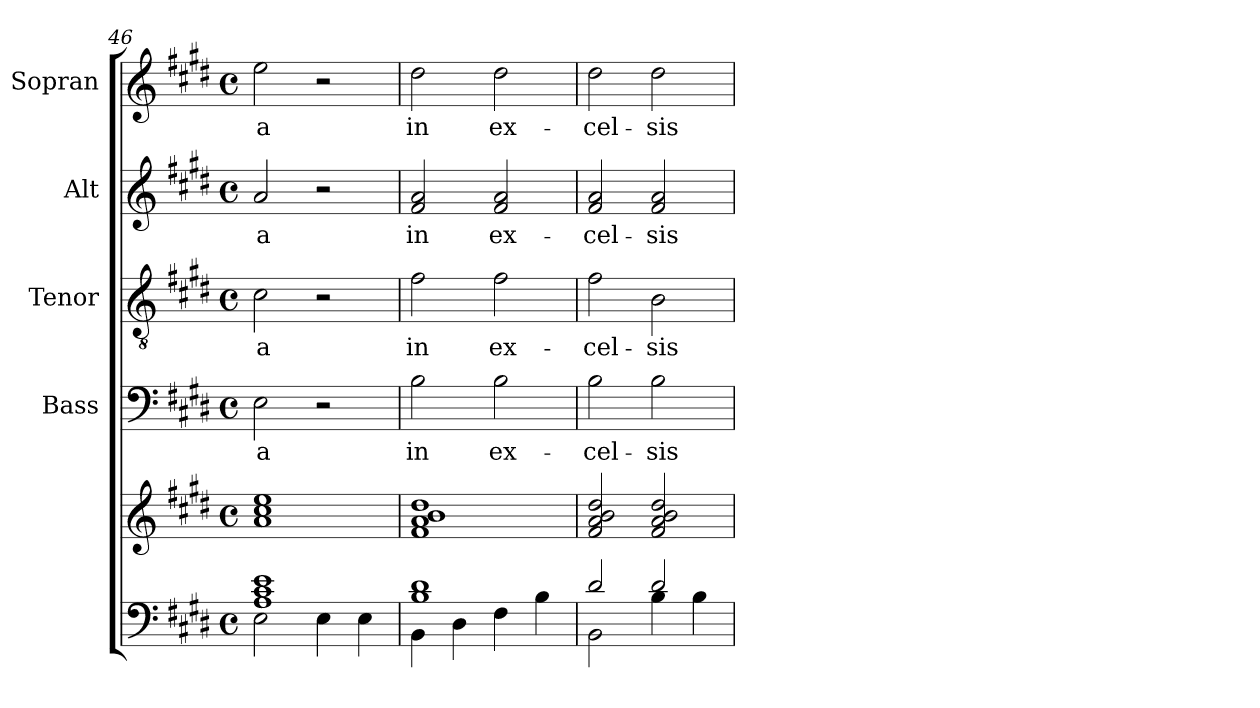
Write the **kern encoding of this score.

**kern	**kern	**kern	**text	**kern	**text	**kern	**text	**kern	**text
*part5	*part5	*part4	*part4	*part3	*part3	*part2	*part2	*part1	*part1
*staff6	*staff5	*staff4	*staff4	*staff3	*staff3	*staff2	*staff2	*staff1	*staff1
*	*	*I"Bass	*	*I"Tenor	*	*I"Alt	*	*I"Sopran	*
*	*	*I'B.	*	*I'T.	*	*I'A.	*	*I'S.	*
*clefF4	*clefG2	*clefF4	*	*clefGv2	*	*clefG2	*	*clefG2	*
*k[f#c#g#d#]	*k[f#c#g#d#]	*k[f#c#g#d#]	*	*k[f#c#g#d#]	*	*k[f#c#g#d#]	*	*k[f#c#g#d#]	*
*E:	*E:	*E:	*	*E:	*	*E:	*	*E:	*
*M4/4	*M4/4	*M4/4	*	*M4/4	*	*M4/4	*	*M4/4	*
*met(c)	*met(c)	*met(c)	*	*met(c)	*	*met(c)	*	*met(c)	*
=46	=46	=46	=46	=46	=46	=46	=46	=46	=46
*^	*	*	*	*	*	*	*	*	*
!	!	!	!	!LO:LY:b	!	!LO:LY:b	!	!LO:LY:b	!	!LO:LY:b
1A 1c# 1e	2E\	1a 1cc# 1ee	2E\	-a	2c#\	-a	2a/	-a	2ee\	-a
.	4E\	.	2r	.	2r	.	2r	.	2r	.
.	4E\	.	.	.	.	.	.	.	.	.
=47	=47	=47	=47	=47	=47	=47	=47	=47	=47	=47
!	!	!	!	!LO:LY:b	!	!LO:LY:b	!	!LO:LY:b	!	!LO:LY:b
1B 1d#	4BB\	1f# 1a 1b 1dd#	2B\	in	2f#\	in	2f#/ 2a/	in	2dd#\	in
.	4D#\	.	.	.	.	.	.	.	.	.
!	!	!	!	!LO:LY:b	!	!LO:LY:b	!	!LO:LY:b	!	!LO:LY:b
.	4F#\	.	2B\	ex-	2f#\	ex-	2f#/ 2a/	ex-	2dd#\	ex-
.	4B\	.	.	.	.	.	.	.	.	.
=48	=48	=48	=48	=48	=48	=48	=48	=48	=48	=48
!	!	!	!	!LO:LY:b	!	!LO:LY:b	!	!LO:LY:b	!	!LO:LY:b
2d#/	2BB\	2f#/ 2a/ 2b/ 2dd#/	2B\	-cel-	2f#\	-cel-	2f#/ 2a/	-cel-	2dd#\	-cel-
!	!	!	!	!LO:LY:b	!	!LO:LY:b	!	!LO:LY:b	!	!LO:LY:b
2d#/	4B\	2f#/ 2a/ 2b/ 2dd#/	2B\	-sis	2B\	-sis	2f#/ 2a/	-sis	2dd#\	-sis
.	4B\	.	.	.	.	.	.	.	.	.
*v	*v	*	*	*	*	*	*	*	*	*
=	=	=	=	=	=	=	=	=	=
*-	*-	*-	*-	*-	*-	*-	*-	*-	*-
